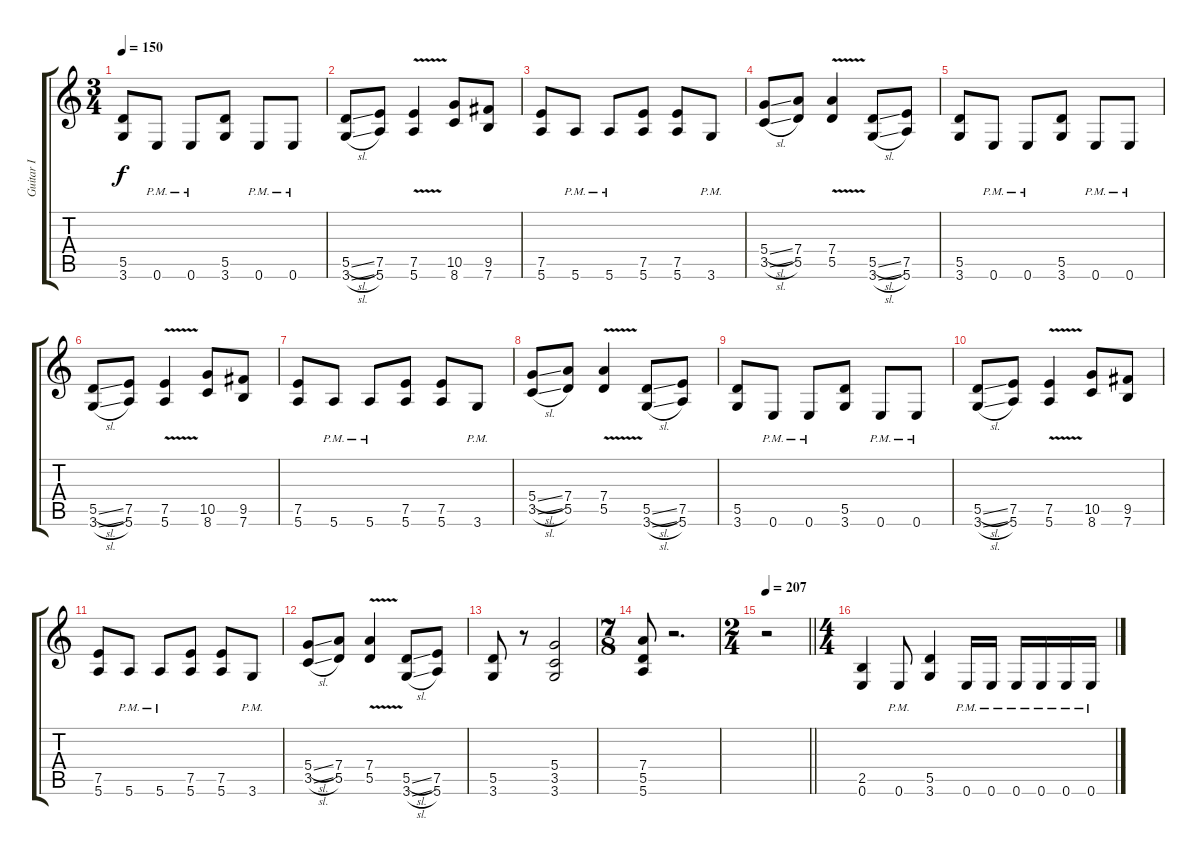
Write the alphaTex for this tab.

\track ("Guitar I" "Guitar I") {instrument overdrivenguitar}
\staff {score tabs}
\tuning (E4 B3 G3 D3 A2 E2) {hide}
\ts (3 4)
\tempo 150
\clef g2
\ks c
(5.5 3.6).8{dy f} 0.6{pm}.8 0.6{pm}.8 (5.5 3.6).8 0.6{pm}.8 0.6{pm}.8 |
(5.5{sl} 3.6{sl}).8 (7.5 5.6).8 (7.5{v} 5.6{v}).4 (10.5 8.6).8 (9.5 7.6).8 |
(7.5 5.6).8 5.6{pm}.8 5.6{pm}.8 (7.5 5.6).8 (7.5 5.6).8 3.6{pm}.8 |
(5.4{sl} 3.5{sl}).8 (7.4 5.5).8 (7.4{v} 5.5{v}).4 (5.5{sl} 3.6{sl}).8 (7.5 5.6).8 |
(5.5 3.6).8 0.6{pm}.8 0.6{pm}.8 (5.5 3.6).8 0.6{pm}.8 0.6{pm}.8 |
(5.5{sl} 3.6{sl}).8 (7.5 5.6).8 (7.5{v} 5.6{v}).4 (10.5 8.6).8 (9.5 7.6).8 |
(7.5 5.6).8 5.6{pm}.8 5.6{pm}.8 (7.5 5.6).8 (7.5 5.6).8 3.6{pm}.8 |
(5.4{sl} 3.5{sl}).8 (7.4 5.5).8 (7.4{v} 5.5{v}).4 (5.5{sl} 3.6{sl}).8 (7.5 5.6).8 |
(5.5 3.6).8 0.6{pm}.8 0.6{pm}.8 (5.5 3.6).8 0.6{pm}.8 0.6{pm}.8 |
(5.5{sl} 3.6{sl}).8 (7.5 5.6).8 (7.5{v} 5.6{v}).4 (10.5 8.6).8 (9.5 7.6).8 |
(7.5 5.6).8 5.6{pm}.8 5.6{pm}.8 (7.5 5.6).8 (7.5 5.6).8 3.6{pm}.8 |
(5.4{sl} 3.5{sl}).8 (7.4 5.5).8 (7.4{v} 5.5{v}).4 (5.5{sl} 3.6{sl}).8 (7.5 5.6).8 |
(5.5 3.6).8 r.8 (5.4 3.5 3.6).2 |
\ts (7 8)
(7.4 5.5 5.6).8 r.2{d} |
\ts (2 4)
\tempo 207
\barLineRight lightlight
r.2 |
\ts (4 4)
(2.5 0.6).4 0.6{pm}.8 (5.5 3.6).4 0.6{pm}.16 0.6{pm}.16 0.6{pm}.16 0.6{pm}.16 0.6{pm}.16 0.6{pm}.16
